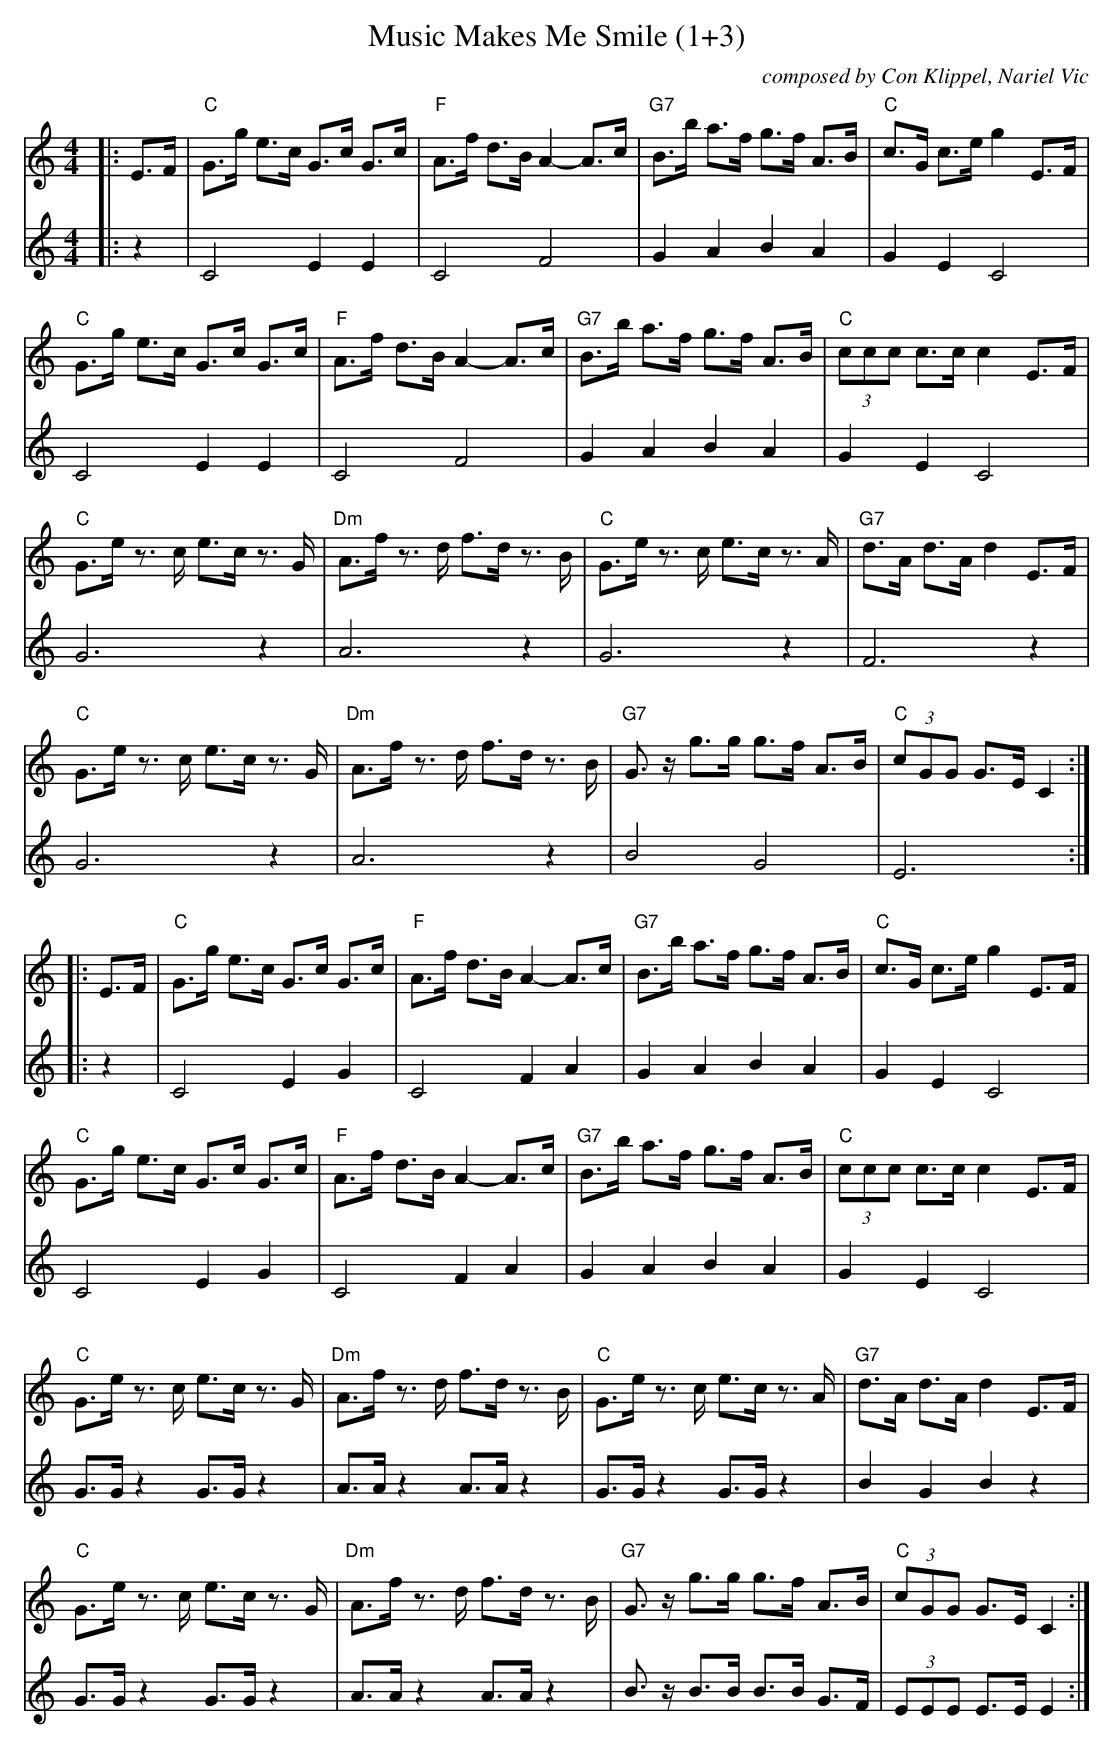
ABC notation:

X:1
T:Music Makes Me Smile (1+3)
C:composed by Con Klippel, Nariel Vic
M:4/4
L:1/8
K:C
V:1
|:E>F|"C"G>g e>c G>c G>c|"F"A>f d>B A2-A>c|"G7"B>b a>f g>f A>B|"C"c>G c>eg2E>F|
"C"G>g e>c G>c G>c|"F"A>f d>B A2-A>c|"G7"B>b a>f g>f A>B|"C"(3ccc c>cc2E>F|
"C"G>e z>c e>c z>G|"Dm"A>f z>d f>d z>B|"C"G>e z>c e>c z>A|"G7"d>A d>A d2 E>F|
"C"G>e z>c e>c z>G|"Dm"A>f z>d f>d z>B|"G7"G>z g>g g>f A>B|"C"(3cGG G>EC2:|
|:E>F|"C"G>g e>c G>c G>c|"F"A>f d>B A2-A>c|"G7"B>b a>f g>f A>B|"C"c>G c>eg2E>F|
"C"G>g e>c G>c G>c|"F"A>f d>B A2-A>c|"G7"B>b a>f g>f A>B|"C"(3ccc c>cc2E>F|
"C"G>e z>c e>c z>G|"Dm"A>f z>d f>d z>B|"C"G>e z>c e>c z>A|"G7"d>A d>A d2E>F|
"C"G>e z>c e>c z>G|"Dm"A>f z>d f>d z>B|"G7"G>z g>g g>f A>B|"C"(3cGG G>EC2:|
V:3
|:z2|C4E2E2|C4F4|G2A2B2A2|G2E2C4|
C4E2E2|C4F4|G2A2B2A2|G2E2C4|
G6z2|A6z2|G6z2|F6z2|
G6z2|A6z2|B4G4|E6:|
|:z2|C4E2G2|C4F2A2|G2A2B2A2|G2E2C4|
C4E2G2|C4F2A2|G2A2B2A2|G2E2C4|
G>Gz2G>Gz2|A>Az2A>Az2|G>Gz2G>Gz2|B2G2B2z2|
G>Gz2G>Gz2|A>Az2A>Az2|B>z B>B B>B G>F|(3EEE E>E E2:|
V:4 clef=bass
